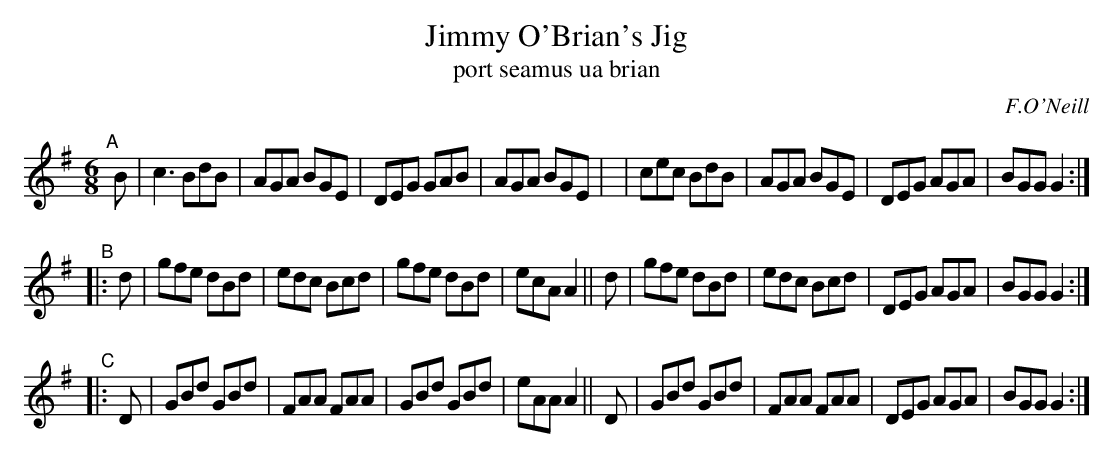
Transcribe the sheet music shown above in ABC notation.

X:1
T: Jimmy O'Brian's Jig
T: port seamus ua brian
O: F.O'Neill
M: 6/8
K: G
"^A"[|] B \
| c3  BdB | AGA BGE | DEG GAB | AGA BGE |\
| cec BdB | AGA BGE | DEG AGA | BGG G2 :|
"^B"|: d \
| gfe dBd | edc Bcd | gfe dBd | ecA A2 || d \
| gfe dBd | edc Bcd | DEG AGA | BGG G2 :|
"^C"|: D \
| GBd GBd | FAA FAA | GBd GBd | eAA A2 || D \
| GBd GBd | FAA FAA | DEG AGA | BGG G2 :|
